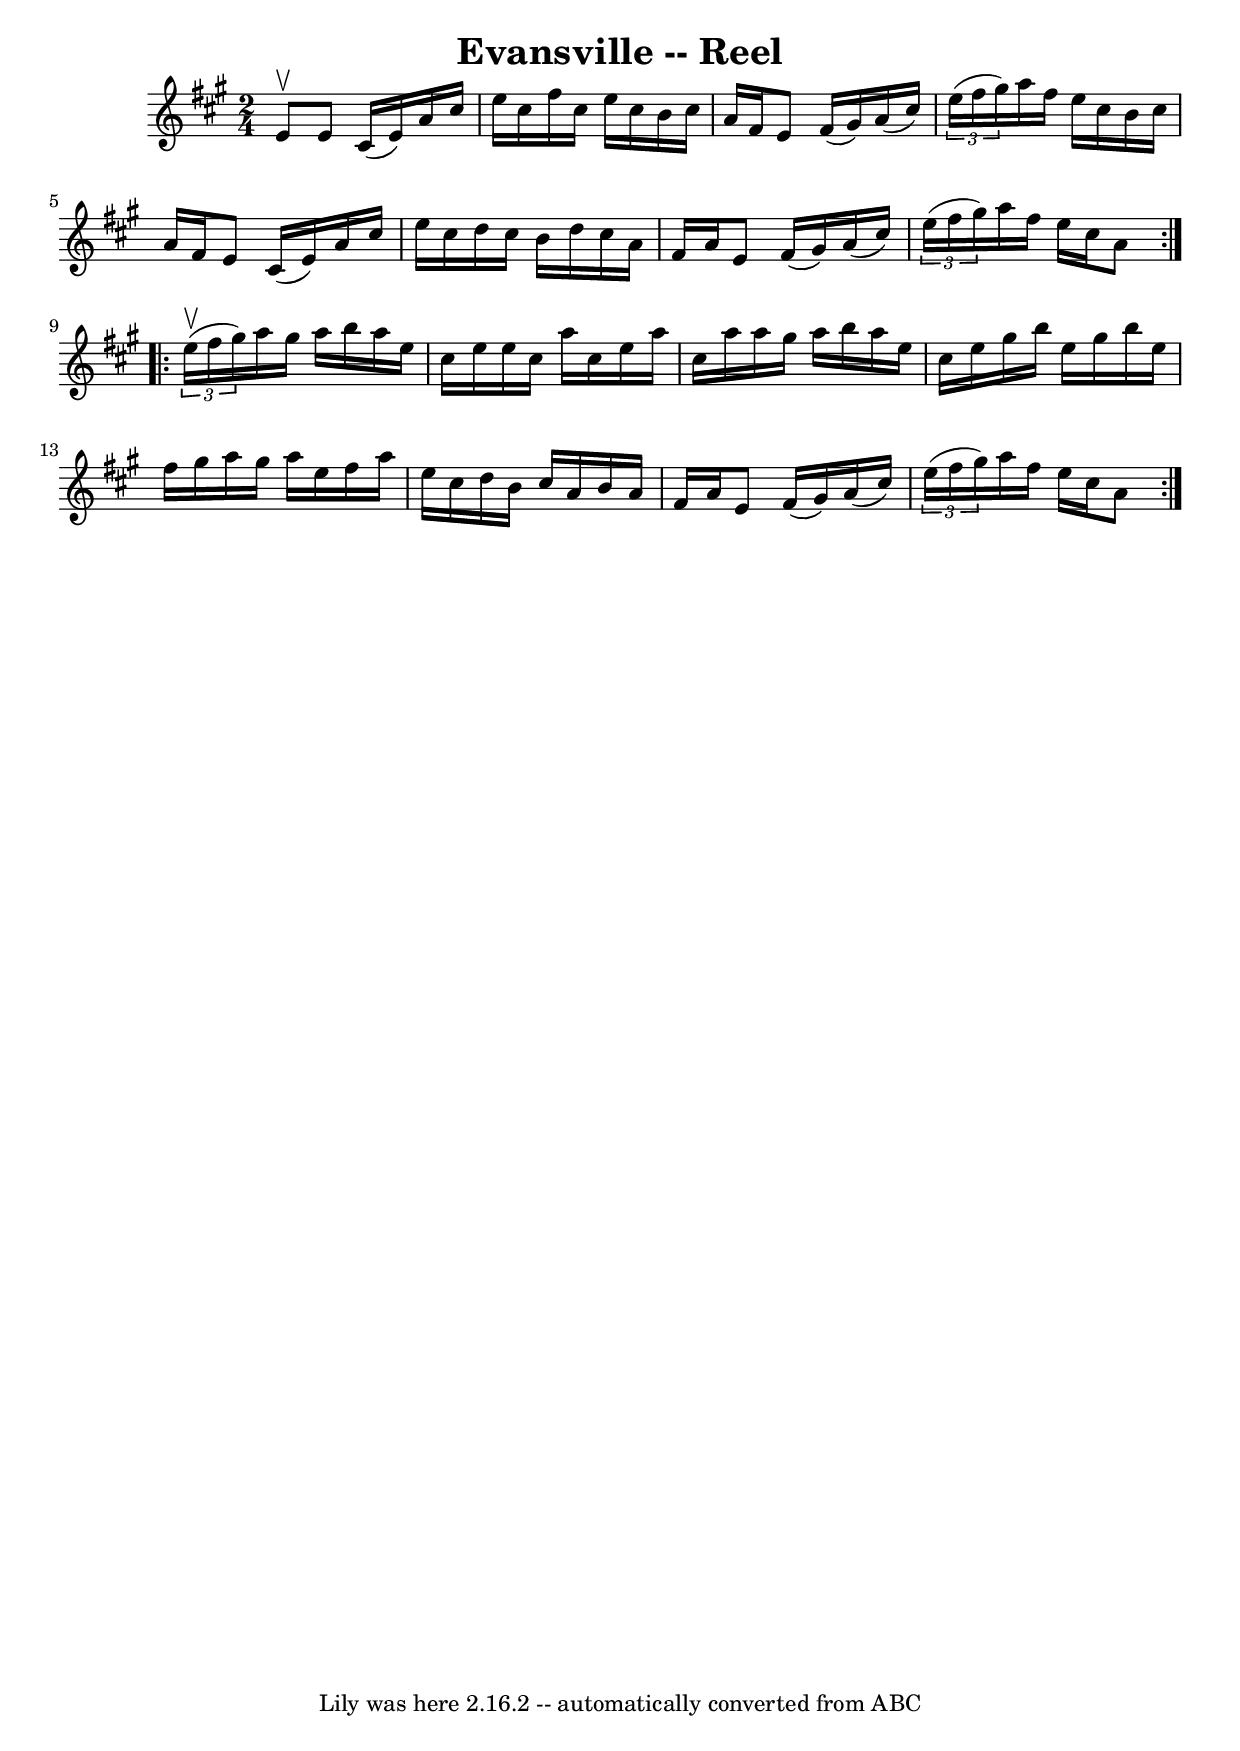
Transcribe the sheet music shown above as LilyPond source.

\version "2.7.40"
\include "Mammoth.ily"
\header {
	book = "Ryan's Mammoth Collection"
	crossRefNumber = "1"
	footnotes = "\\\\255"
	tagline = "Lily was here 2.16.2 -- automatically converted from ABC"
	title = "Evansville -- Reel"
}
voicedefault =  {
\set Score.defaultBarType = "empty"

\repeat volta 2 {
\time 2/4 \key a \major e'8^\upbow |
 e'8 cis'16 (e'16)   
a'16 cis''16 e''16 cis''16    |
 fis''16 cis''16 e''16   
 cis''16 b'16 cis''16 a'16 fis'16    |
 e'8 fis'16 (
gis'16) a'16 (cis''16)   \times 2/3 { e''16 (fis''16 gis''16 
) }   |
 a''16 fis''16 e''16 cis''16 b'16 cis''16    
a'16 fis'16    |
 e'8 cis'16 (e'16) a'16 cis''16    
e''16 cis''16    |
 d''16 cis''16 b'16 d''16 cis''16    
a'16 fis'16 a'16    |
 e'8 fis'16 (gis'16) a'16 (
cis''16)   \times 2/3 { e''16 (fis''16 gis''16) }   |
   
a''16 fis''16 e''16 cis''16 a'8    }     \repeat volta 2 {   
\times 2/3 { e''16^\upbow(fis''16 gis''16) } |
 a''16    
gis''16 a''16 b''16 a''16 e''16 cis''16 e''16    |
   
e''16 cis''16 a''16 cis''16 e''16 a''16 cis''16 a''16    
|
 a''16 gis''16 a''16 b''16 a''16 e''16 cis''16    
e''16    |
 gis''16 b''16 e''16 gis''16 b''16 e''16    
fis''16 gis''16    |
 a''16 gis''16 a''16 e''16    
fis''16 a''16 e''16 cis''16    |
 d''16 b'16 cis''16    
a'16 b'16 a'16 fis'16 a'16    |
 e'8 fis'16 (gis'16  
-) a'16 (cis''16)   \times 2/3 { e''16 (fis''16 gis''16) }   
|
 a''16 fis''16 e''16 cis''16 a'8    }   
}

\score{
    <<

	\context Staff="default"
	{
	    \voicedefault 
	}

    >>
	\layout {
	}
	\midi {}
}
